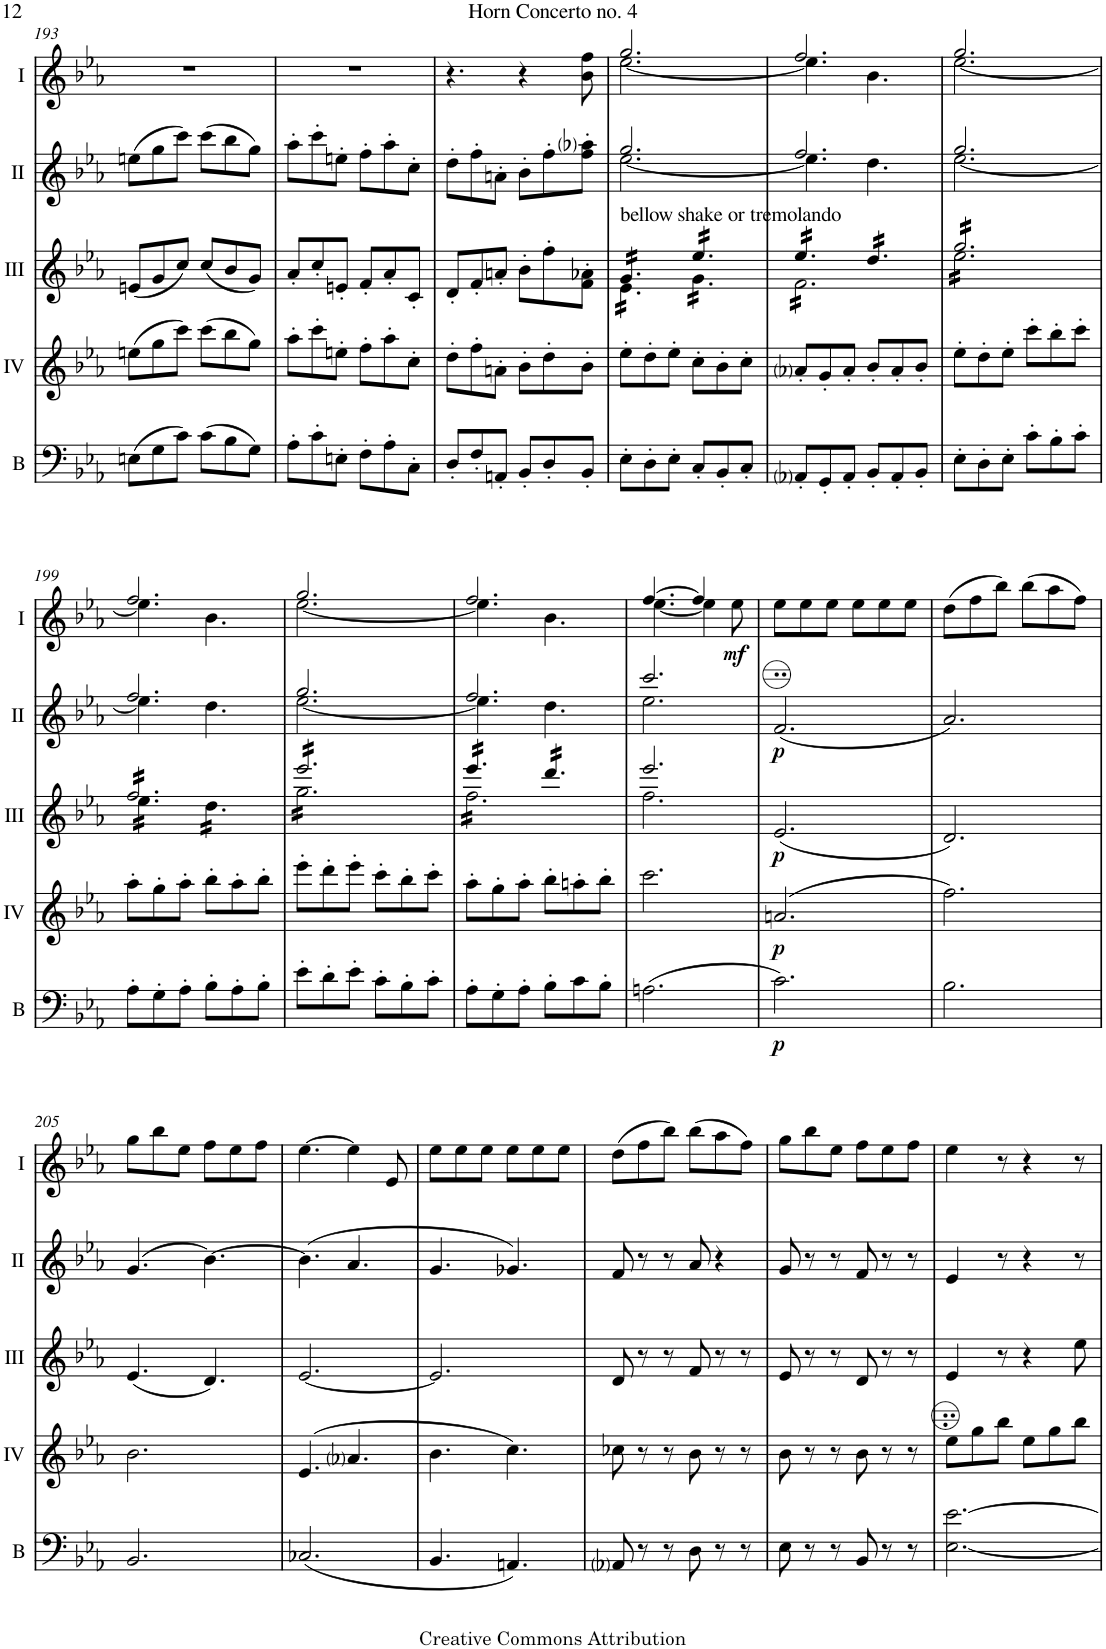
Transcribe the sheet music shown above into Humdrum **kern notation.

**kern	**dynam	**kern	**dynam	**kern	**dynam	**kern	**dynam	**kern	**dynam
*part5	*part5	*part4	*part4	*part3	*part3	*part2	*part2	*part1	*part1
*staff5	*staff5	*staff4	*staff4	*staff3	*staff3	*staff2	*staff2	*staff1	*staff1
*I"Bass	*	*I"Acc. 4	*	*I"Acc. 3	*	*I"Acc. 2	*	*I"Acc. 1	*
*I'B	*	*	*	*	*	*	*	*	*
!!LO:PB:g=z
*clefF4	*	*clefG2	*	*clefG2	*	*clefG2	*	*clefG2	*
*Trd7c12	*	*Trd7c12	*	*	*	*	*	*Trd7c12	*
*k[b-e-a-]	*	*k[b-e-a-]	*	*k[b-e-a-]	*	*k[b-e-a-]	*	*k[b-e-a-]	*
*M6/8	*	*M6/8	*	*M6/8	*	*M6/8	*	*M6/8	*
=193	=193	=193	=193	=193	=193	=193	=193	=193	=193
(8En\L	.	(8een\L	.	(8en/L	.	(8een\L	.	2.r	.
8G\	.	8gg\	.	8g/	.	8gg\	.	.	.
8c\J)	.	8ccc\J)	.	8cc/J)	.	8ccc\J)	.	.	.
(8c\L	.	(8ccc\L	.	(8cc/L	.	(8ccc\L	.	.	.
8B-\	.	8bb-\	.	8b-/	.	8bb-\	.	.	.
8G\J)	.	8gg\J)	.	8g/J)	.	8gg\J)	.	.	.
=194	=194	=194	=194	=194	=194	=194	=194	=194	=194
8A-'\L	.	8aa-'\L	.	8a-'/L	.	8aa-'\L	.	2.r	.
8c'\	.	8ccc'\	.	8cc'/	.	8ccc'\	.	.	.
8En'\J	.	8een'\J	.	8en'/J	.	8een'\J	.	.	.
8F'\L	.	8ff'\L	.	8f'/L	.	8ff'\L	.	.	.
8A-'\	.	8aa-'\	.	8a-'/	.	8aa-'\	.	.	.
8C'\J	.	8cc'\J	.	8c'/J	.	8cc'\J	.	.	.
=195	=195	=195	=195	=195	=195	=195	=195	=195	=195
8D'/L	.	8dd'\L	.	8d'/L	.	8dd'\L	.	4.r	.
8F'/	.	8ff'\	.	8f'/	.	8ff'\	.	.	.
8AAn'/J	.	8an'\J	.	8an'/J	.	8an'\J	.	.	.
8BB-'/L	.	8b-'\L	.	8b-'\L	.	8b-'\L	.	4r	.
8D'/	.	8dd'\	.	8ff'\	.	8ff'\	.	.	.
8BB-'/J	.	8b-'\J	.	8f\' 8a-X\'J	.	8ff\' 8aa-i\'J	.	8b-\ 8ff\	.
=196	=196	=196	=196	=196	=196	=196	=196	=196	=196
*	*	*	*	*^	*	*^	*	*^	*
!	!	!	!	!LO:TX:a:t=bellow shake or tremolando	!	!	!	!	!	!	!	!
*	*	*	*	*tremolo	*	*	*	*	*	*	*	*
8E-'\L	.	8ee-'\L	.	16g/LL	16e-\LL	.	2.gg/	[2.ee-\	.	2.gg/	[2.ee-\	.
.	.	.	.	16g/	16e-\	.	.	.	.	.	.	.
8D'\	.	8dd'\	.	16g/	16e-\	.	.	.	.	.	.	.
.	.	.	.	16g/	16e-\	.	.	.	.	.	.	.
8E-'\J	.	8ee-'\J	.	16g/	16e-\	.	.	.	.	.	.	.
.	.	.	.	16g/JJ	16e-\JJ	.	.	.	.	.	.	.
8C'/L	.	8cc'\L	.	16ee-/LL	16g\LL	.	.	.	.	.	.	.
.	.	.	.	16ee-/	16g\	.	.	.	.	.	.	.
8BB-'/	.	8b-'\	.	16ee-/	16g\	.	.	.	.	.	.	.
.	.	.	.	16ee-/	16g\	.	.	.	.	.	.	.
8C'/J	.	8cc'\J	.	16ee-/	16g\	.	.	.	.	.	.	.
.	.	.	.	16ee-/JJ	16g\JJ	.	.	.	.	.	.	.
=197	=197	=197	=197	=197	=197	=197	=197	=197	=197	=197	=197	=197
8AA-i'/L	.	8a-i'/L	.	16ee-/LL	16f\LL	.	2.ff/	4.ee-\]	.	2.ff/	4.ee-\]	.
.	.	.	.	16ee-/	16f\	.	.	.	.	.	.	.
8GG'/	.	8g'/	.	16ee-/	16f\	.	.	.	.	.	.	.
.	.	.	.	16ee-/	16f\	.	.	.	.	.	.	.
8AA-'/J	.	8a-'/J	.	16ee-/	16f\	.	.	.	.	.	.	.
.	.	.	.	16ee-/JJ	16f\	.	.	.	.	.	.	.
8BB-'/L	.	8b-'/L	.	16dd/LL	16f\	.	.	4.dd\	.	.	4.b-\	.
.	.	.	.	16dd/	16f\	.	.	.	.	.	.	.
8AA-'/	.	8a-'/	.	16dd/	16f\	.	.	.	.	.	.	.
.	.	.	.	16dd/	16f\	.	.	.	.	.	.	.
8BB-'/J	.	8b-'/J	.	16dd/	16f\	.	.	.	.	.	.	.
.	.	.	.	16dd/JJ	16f\JJ	.	.	.	.	.	.	.
=198	=198	=198	=198	=198	=198	=198	=198	=198	=198	=198	=198	=198
8E-'\L	.	8ee-'\L	.	16gg/LL	16ee-\LL	.	2.gg/	[2.ee-\	.	2.gg/	[2.ee-\	.
.	.	.	.	16gg/	16ee-\	.	.	.	.	.	.	.
8D'\	.	8dd'\	.	16gg/	16ee-\	.	.	.	.	.	.	.
.	.	.	.	16gg/	16ee-\	.	.	.	.	.	.	.
8E-'\J	.	8ee-'\J	.	16gg/	16ee-\	.	.	.	.	.	.	.
.	.	.	.	16gg/	16ee-\	.	.	.	.	.	.	.
8c'\L	.	8ccc'\L	.	16gg/	16ee-\	.	.	.	.	.	.	.
.	.	.	.	16gg/	16ee-\	.	.	.	.	.	.	.
8B-'\	.	8bb-'\	.	16gg/	16ee-\	.	.	.	.	.	.	.
.	.	.	.	16gg/	16ee-\	.	.	.	.	.	.	.
8c'\J	.	8ccc'\J	.	16gg/	16ee-\	.	.	.	.	.	.	.
.	.	.	.	16gg/JJ	16ee-\JJ	.	.	.	.	.	.	.
!!LO:LB:g=z	!!
=199	=199	=199	=199	=199	=199	=199	=199	=199	=199	=199	=199	=199
8A-'\L	.	8aa-'\L	.	16ff/LL	16ee-\LL	.	2.ff/	4.ee-\]	.	2.ff/	4.ee-\]	.
.	.	.	.	16ff/	16ee-\	.	.	.	.	.	.	.
8G'\	.	8gg'\	.	16ff/	16ee-\	.	.	.	.	.	.	.
.	.	.	.	16ff/	16ee-\	.	.	.	.	.	.	.
8A-'\J	.	8aa-'\J	.	16ff/	16ee-\	.	.	.	.	.	.	.
.	.	.	.	16ff/	16ee-\JJ	.	.	.	.	.	.	.
8B-'\L	.	8bb-'\L	.	16ff/	16dd\LL	.	.	4.dd\	.	.	4.b-\	.
.	.	.	.	16ff/	16dd\	.	.	.	.	.	.	.
8A-'\	.	8aa-'\	.	16ff/	16dd\	.	.	.	.	.	.	.
.	.	.	.	16ff/	16dd\	.	.	.	.	.	.	.
8B-'\J	.	8bb-'\J	.	16ff/	16dd\	.	.	.	.	.	.	.
.	.	.	.	16ff/JJ	16dd\JJ	.	.	.	.	.	.	.
=200	=200	=200	=200	=200	=200	=200	=200	=200	=200	=200	=200	=200
8e-'\L	.	8eee-'\L	.	16eee-/LL	16gg\LL	.	2.gg/	[2.ee-\	.	2.gg/	[2.ee-\	.
.	.	.	.	16eee-/	16gg\	.	.	.	.	.	.	.
8d'\	.	8ddd'\	.	16eee-/	16gg\	.	.	.	.	.	.	.
.	.	.	.	16eee-/	16gg\	.	.	.	.	.	.	.
8e-'\J	.	8eee-'\J	.	16eee-/	16gg\	.	.	.	.	.	.	.
.	.	.	.	16eee-/	16gg\	.	.	.	.	.	.	.
8c'\L	.	8ccc'\L	.	16eee-/	16gg\	.	.	.	.	.	.	.
.	.	.	.	16eee-/	16gg\	.	.	.	.	.	.	.
8B-'\	.	8bb-'\	.	16eee-/	16gg\	.	.	.	.	.	.	.
.	.	.	.	16eee-/	16gg\	.	.	.	.	.	.	.
8c'\J	.	8ccc'\J	.	16eee-/	16gg\	.	.	.	.	.	.	.
.	.	.	.	16eee-/JJ	16gg\JJ	.	.	.	.	.	.	.
=201	=201	=201	=201	=201	=201	=201	=201	=201	=201	=201	=201	=201
8A-'\L	.	8aa-'\L	.	16eee-/LL	16ff\LL	.	2.ff/	4.ee-\]	.	2.ff/	4.ee-\]	.
.	.	.	.	16eee-/	16ff\	.	.	.	.	.	.	.
8G'\	.	8gg'\	.	16eee-/	16ff\	.	.	.	.	.	.	.
.	.	.	.	16eee-/	16ff\	.	.	.	.	.	.	.
8A-'\J	.	8aa-'\J	.	16eee-/	16ff\	.	.	.	.	.	.	.
.	.	.	.	16eee-/JJ	16ff\	.	.	.	.	.	.	.
8B-'\L	.	8bb-'\L	.	16ddd/LL	16ff\	.	.	4.dd\	.	.	4.b-\	.
.	.	.	.	16ddd/	16ff\	.	.	.	.	.	.	.
8c\	.	8aan'\	.	16ddd/	16ff\	.	.	.	.	.	.	.
.	.	.	.	16ddd/	16ff\	.	.	.	.	.	.	.
8B-'\J	.	8bb-'\J	.	16ddd/	16ff\	.	.	.	.	.	.	.
.	.	.	.	16ddd/JJ	16ff\JJ	.	.	.	.	.	.	.
*	*	*	*	*Xtremolo	*	*	*	*	*	*	*	*
=202	=202	=202	=202	=202	=202	=202	=202	=202	=202	=202	=202	=202
(2.An\	.	2.ccc\	.	2.eee-/	2.ff\	.	2.ccc/	2.ee-\	.	[4.ff/	[4.ee-\	.
.	.	.	.	.	.	.	.	.	.	4ff/]	4ee-\]	.
!	!	!	!	!	!	!	!	!	!	!	!	!LO:DY:b
.	.	.	.	.	.	.	.	.	.	8ee-\	8ryy	mf
*	*	*	*	*v	*v	*	*	*	*	*	*	*
*	*	*	*	*	*	*v	*v	*	*	*	*
=203	=203	=203	=203	=203	=203	=203	=203	=203	=203	=203
!	!LO:DY:b	!	!LO:DY:b	!	!LO:DY:b	!	!LO:DY:b	!	!	!
*	*	*	*	*	*	*	*	*v	*v	*
2.c\)	p	(2.an/	p	(2.e-/	p	(2.f/	p	8ee-\L	.
.	.	.	.	.	.	.	.	8ee-\	.
.	.	.	.	.	.	.	.	8ee-\J	.
.	.	.	.	.	.	.	.	8ee-\L	.
.	.	.	.	.	.	.	.	8ee-\	.
.	.	.	.	.	.	.	.	8ee-\J	.
=204	=204	=204	=204	=204	=204	=204	=204	=204	=204
2.B-\	.	2.ff\)	.	2.d/)	.	2.a-/)	.	(8dd\L	.
.	.	.	.	.	.	.	.	8ff\	.
.	.	.	.	.	.	.	.	8bb-\J)	.
.	.	.	.	.	.	.	.	(8bb-\L	.
.	.	.	.	.	.	.	.	8aa-\	.
.	.	.	.	.	.	.	.	8ff\J)	.
!!LO:LB:g=z
=205	=205	=205	=205	=205	=205	=205	=205	=205	=205
2.BB-/	.	2.b-\	.	(4.e-/	.	(4.g/	.	8gg\L	.
.	.	.	.	.	.	.	.	8bb-\	.
.	.	.	.	.	.	.	.	8ee-\J	.
.	.	.	.	4.d/)	.	[4.b-\)	.	8ff\L	.
.	.	.	.	.	.	.	.	8ee-\	.
.	.	.	.	.	.	.	.	8ff\J	.
=206	=206	=206	=206	=206	=206	=206	=206	=206	=206
(2.C-X/	.	(4.e-/	.	[2.e-/	.	(4.b-\]	.	[4.ee-\	.
.	.	4.a-i/	.	.	.	4.a-/	.	4ee-\]	.
.	.	.	.	.	.	.	.	8e-/	.
=207	=207	=207	=207	=207	=207	=207	=207	=207	=207
4.BB-/	.	4.b-\	.	2.e-/]	.	4.g/	.	8ee-\L	.
.	.	.	.	.	.	.	.	8ee-\	.
.	.	.	.	.	.	.	.	8ee-\J	.
4.AAn/)	.	4.cc\)	.	.	.	4.g-X/)	.	8ee-\L	.
.	.	.	.	.	.	.	.	8ee-\	.
.	.	.	.	.	.	.	.	8ee-\J	.
=208	=208	=208	=208	=208	=208	=208	=208	=208	=208
8AA-i/	.	8cc-X\	.	8d/	.	8f/	.	(8dd\L	.
8r	.	8r	.	8r	.	8r	.	8ff\	.
8r	.	8r	.	8r	.	8r	.	8bb-\J)	.
8D\	.	8b-\	.	8f/	.	8a-/	.	(8bb-\L	.
8r	.	8r	.	8r	.	4r	.	8aa-\	.
8r	.	8r	.	8r	.	.	.	8ff\J)	.
=209	=209	=209	=209	=209	=209	=209	=209	=209	=209
8E-\	.	8b-\	.	8e-/	.	8g/	.	8gg\L	.
8r	.	8r	.	8r	.	8r	.	8bb-\	.
8r	.	8r	.	8r	.	8r	.	8ee-\J	.
8BB-/	.	8b-\	.	8d/	.	8f/	.	8ff\L	.
8r	.	8r	.	8r	.	8r	.	8ee-\	.
8r	.	8r	.	8r	.	8r	.	8ff\J	.
=210	=210	=210	=210	=210	=210	=210	=210	=210	=210
[2.E-\ [2.e-\	.	8e-\L	.	4e-/	.	4e-/	.	4ee-\	.
.	.	8g\	.	.	.	.	.	.	.
.	.	8b-\J	.	8r	.	8r	.	8r	.
.	.	8e-\L	.	4r	.	4r	.	4r	.
.	.	8g\	.	.	.	.	.	.	.
.	.	8b-\J	.	8ee-\	.	8r	.	8r	.
=	=	=	=	=	=	=	=	=	=
*-	*-	*-	*-	*-	*-	*-	*-	*-	*-
